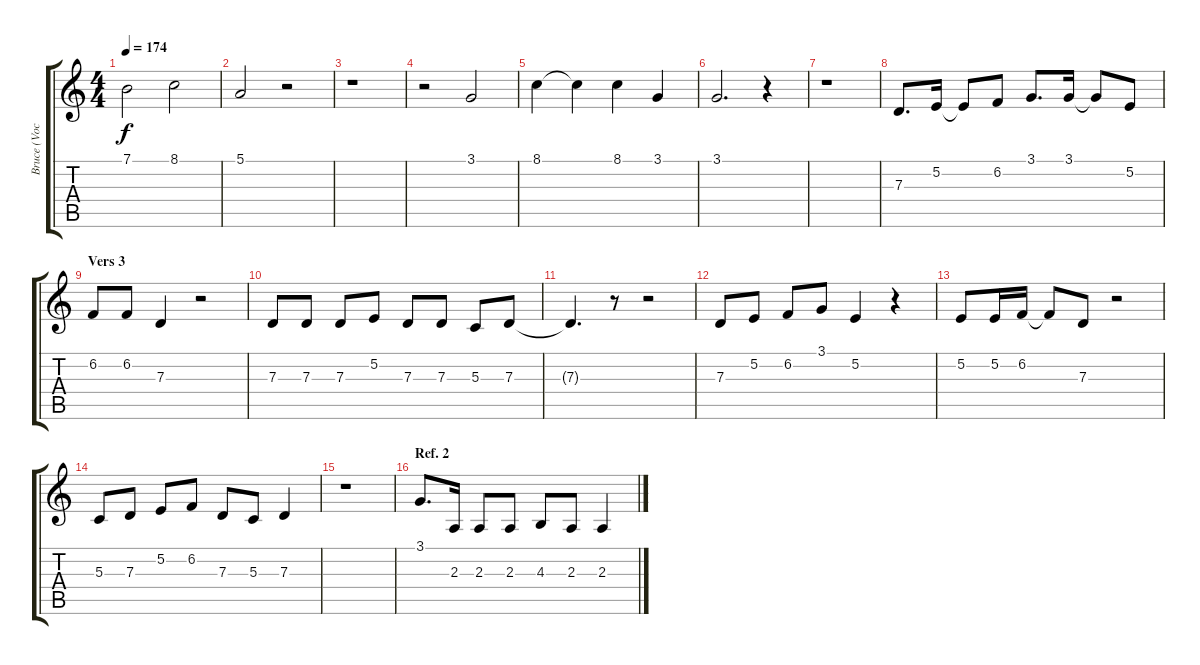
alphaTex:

\track ("Bruce (Vocals)" "Bruce (Voc") {instrument lead2sawtooth}
\staff {score tabs}
\tuning (E4 B3 G3 D3 A2 E2) {hide}
\ts (4 4)
\tempo 174
\clef g2
\ks c
7.1.2{dy f} 8.1.2 |
5.1.2 r.2 |
r.1 |
r.2 3.1.2 |
8.1.4 8.1{t}.4 8.1.4 3.1.4 |
3.1.2{d} r.4 |
r.1 |
7.3.8{d} 5.2.16 5.2{t}.8 6.2.8 3.1.8{d} 3.1.16 3.1{t}.8 5.2.8 |
\section ("" "Vers 3")
6.2.8 6.2.8 7.3.4 r.2 |
7.3.8 7.3.8 7.3.8 5.2.8 7.3.8 7.3.8 5.3.8 7.3.8 |
7.3{t}.4{d} r.8 r.2 |
7.3.8 5.2.8 6.2.8 3.1.8 5.2.4 r.4 |
5.2.8 5.2.16 6.2.16 6.2{t}.8 7.3.8 r.2 |
5.3.8 7.3.8 5.2.8 6.2.8 7.3.8 5.3.8 7.3.4 |
r.1 |
\section ("" "Ref. 2")
3.1.8{d} 2.3.16 2.3.8 2.3.8 4.3.8 2.3.8 2.3.4
